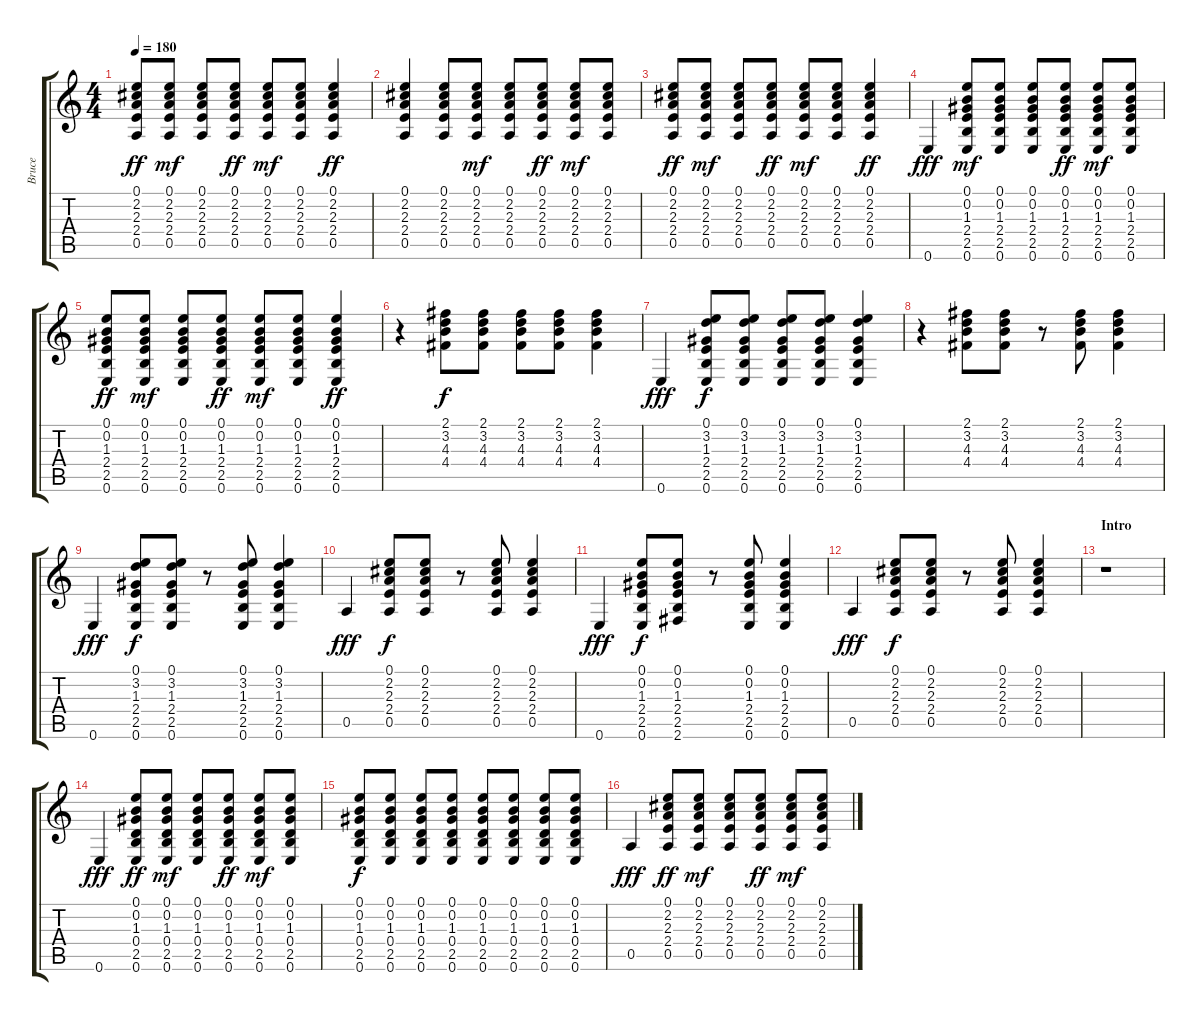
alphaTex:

\track ("Bruce" "Bruce") {instrument acousticguitarsteel}
\staff {score tabs}
\tuning (E4 B3 G3 D3 A2 E2) {hide}
\ts (4 4)
\tempo 180
\clef g2
\ks c
(0.1 2.2 2.3 2.4 0.5).8{dy ff} (0.1 2.2 2.3 2.4 0.5).8{dy mf} (0.1 2.2 2.3 2.4 0.5).8 (0.1 2.2 2.3 2.4 0.5).8{dy ff} (0.1 2.2 2.3 2.4 0.5).8{dy mf} (0.1 2.2 2.3 2.4 0.5).8 (0.1 2.2 2.3 2.4 0.5).4{dy ff} |
(0.1 2.2 2.3 2.4 0.5).4 (0.1 2.2 2.3 2.4 0.5).8 (0.1 2.2 2.3 2.4 0.5).8{dy mf} (0.1 2.2 2.3 2.4 0.5).8 (0.1 2.2 2.3 2.4 0.5).8{dy ff} (0.1 2.2 2.3 2.4 0.5).8{dy mf} (0.1 2.2 2.3 2.4 0.5).8 |
(0.1 2.2 2.3 2.4 0.5).8{dy ff} (0.1 2.2 2.3 2.4 0.5).8{dy mf} (0.1 2.2 2.3 2.4 0.5).8 (0.1 2.2 2.3 2.4 0.5).8{dy ff} (0.1 2.2 2.3 2.4 0.5).8{dy mf} (0.1 2.2 2.3 2.4 0.5).8 (0.1 2.2 2.3 2.4 0.5).4{dy ff} |
0.6.4{dy fff} (0.1 0.2 1.3 2.4 2.5 0.6).8{dy mf} (0.1 0.2 1.3 2.4 2.5 0.6).8 (0.1 0.2 1.3 2.4 2.5 0.6).8 (0.1 0.2 1.3 2.4 2.5 0.6).8{dy ff} (0.1 0.2 1.3 2.4 2.5 0.6).8{dy mf} (0.1 0.2 1.3 2.4 2.5 0.6).8 |
(0.1 0.2 1.3 2.4 2.5 0.6).8{dy ff} (0.1 0.2 1.3 2.4 2.5 0.6).8{dy mf} (0.1 0.2 1.3 2.4 2.5 0.6).8 (0.1 0.2 1.3 2.4 2.5 0.6).8{dy ff} (0.1 0.2 1.3 2.4 2.5 0.6).8{dy mf} (0.1 0.2 1.3 2.4 2.5 0.6).8 (0.1 0.2 1.3 2.4 2.5 0.6).4{dy ff} |
r.4 (2.1 3.2 4.3 4.4).8{dy f} (2.1 3.2 4.3 4.4).8 (2.1 3.2 4.3 4.4).8 (2.1 3.2 4.3 4.4).8 (2.1 3.2 4.3 4.4).4 |
0.6.4{dy fff} (0.1 3.2 1.3 2.4 2.5 0.6).8{dy f} (0.1 3.2 1.3 2.4 2.5 0.6).8 (0.1 3.2 1.3 2.4 2.5 0.6).8 (0.1 3.2 1.3 2.4 2.5 0.6).8 (0.1 3.2 1.3 2.4 2.5 0.6).4 |
r.4 (2.1 3.2 4.3 4.4).8 (2.1 3.2 4.3 4.4).8 r.8 (2.1 3.2 4.3 4.4).8 (2.1 3.2 4.3 4.4).4 |
0.6.4{dy fff} (0.1 3.2 1.3 2.4 2.5 0.6).8{dy f} (0.1 3.2 1.3 2.4 2.5 0.6).8 r.8 (0.1 3.2 1.3 2.4 2.5 0.6).8 (0.1 3.2 1.3 2.4 2.5 0.6).4 |
0.5.4{dy fff} (0.1 2.2 2.3 2.4 0.5).8{dy f} (0.1 2.2 2.3 2.4 0.5).8 r.8 (0.1 2.2 2.3 2.4 0.5).8 (0.1 2.2 2.3 2.4 0.5).4 |
0.6.4{dy fff} (0.1 0.2 1.3 2.4 2.5 0.6).8{dy f} (0.1 0.2 1.3 2.4 2.5 2.6).8 r.8 (0.1 0.2 1.3 2.4 2.5 0.6).8 (0.1 0.2 1.3 2.4 2.5 0.6).4 |
0.5.4{dy fff} (0.1 2.2 2.3 2.4 0.5).8{dy f} (0.1 2.2 2.3 2.4 0.5).8 r.8 (0.1 2.2 2.3 2.4 0.5).8 (0.1 2.2 2.3 2.4 0.5).4 |
\section ("" "Intro")
r.1 |
0.6.4{dy fff} (0.1 0.2 1.3 0.4 2.5 0.6).8{dy ff} (0.1 0.2 1.3 0.4 2.5 0.6).8{dy mf} (0.1 0.2 1.3 0.4 2.5 0.6).8 (0.1 0.2 1.3 0.4 2.5 0.6).8{dy ff} (0.1 0.2 1.3 0.4 2.5 0.6).8{dy mf} (0.1 0.2 1.3 0.4 2.5 0.6).8 |
(0.1 0.2 1.3 0.4 2.5 0.6).8{dy f} (0.1 0.2 1.3 0.4 2.5 0.6).8 (0.1 0.2 1.3 0.4 2.5 0.6).8 (0.1 0.2 1.3 0.4 2.5 0.6).8 (0.1 0.2 1.3 0.4 2.5 0.6).8 (0.1 0.2 1.3 0.4 2.5 0.6).8 (0.1 0.2 1.3 0.4 2.5 0.6).8 (0.1 0.2 1.3 0.4 2.5 0.6).8 |
0.5.4{dy fff} (0.1 2.2 2.3 2.4 0.5).8{dy ff} (0.1 2.2 2.3 2.4 0.5).8{dy mf} (0.1 2.2 2.3 2.4 0.5).8 (0.1 2.2 2.3 2.4 0.5).8{dy ff} (0.1 2.2 2.3 2.4 0.5).8{dy mf} (0.1 2.2 2.3 2.4 0.5).8
